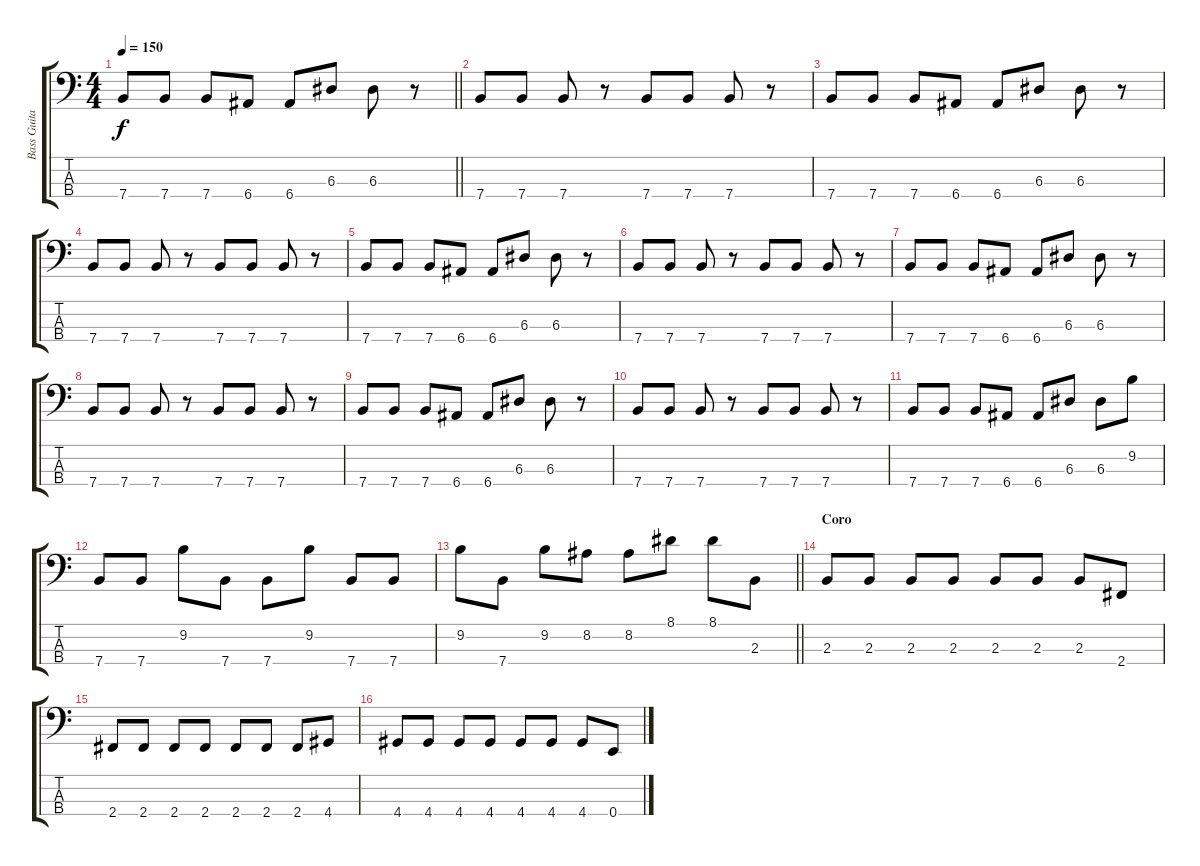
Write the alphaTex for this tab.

\track ("Bass Guitar" "Bass Guita") {instrument electricbassfinger}
\staff {score tabs}
\tuning (G2 D2 A1 E1) {hide}
\ts (4 4)
\section ("" "")
\tempo 150
\clef f4
\barLineRight lightlight
\ks c
7.4.8{dy f} 7.4.8 7.4.8 6.4.8 6.4.8 6.3.8 6.3.8 r.8 |
\section ("" "")
7.4.8 7.4.8 7.4.8 r.8 7.4.8 7.4.8 7.4.8 r.8 |
7.4.8 7.4.8 7.4.8 6.4.8 6.4.8 6.3.8 6.3.8 r.8 |
7.4.8 7.4.8 7.4.8 r.8 7.4.8 7.4.8 7.4.8 r.8 |
7.4.8 7.4.8 7.4.8 6.4.8 6.4.8 6.3.8 6.3.8 r.8 |
7.4.8 7.4.8 7.4.8 r.8 7.4.8 7.4.8 7.4.8 r.8 |
7.4.8 7.4.8 7.4.8 6.4.8 6.4.8 6.3.8 6.3.8 r.8 |
7.4.8 7.4.8 7.4.8 r.8 7.4.8 7.4.8 7.4.8 r.8 |
7.4.8 7.4.8 7.4.8 6.4.8 6.4.8 6.3.8 6.3.8 r.8 |
7.4.8 7.4.8 7.4.8 r.8 7.4.8 7.4.8 7.4.8 r.8 |
7.4.8 7.4.8 7.4.8 6.4.8 6.4.8 6.3.8 6.3.8 9.2.8 |
7.4.8 7.4.8 9.2.8 7.4.8 7.4.8 9.2.8 7.4.8 7.4.8 |
\barLineRight lightlight
9.2.8 7.4.8 9.2.8 8.2.8 8.2.8 8.1.8 8.1.8 2.3.8 |
\section ("" "Coro")
2.3.8 2.3.8 2.3.8 2.3.8 2.3.8 2.3.8 2.3.8 2.4.8 |
2.4.8 2.4.8 2.4.8 2.4.8 2.4.8 2.4.8 2.4.8 4.4.8 |
4.4.8 4.4.8 4.4.8 4.4.8 4.4.8 4.4.8 4.4.8 0.4.8
